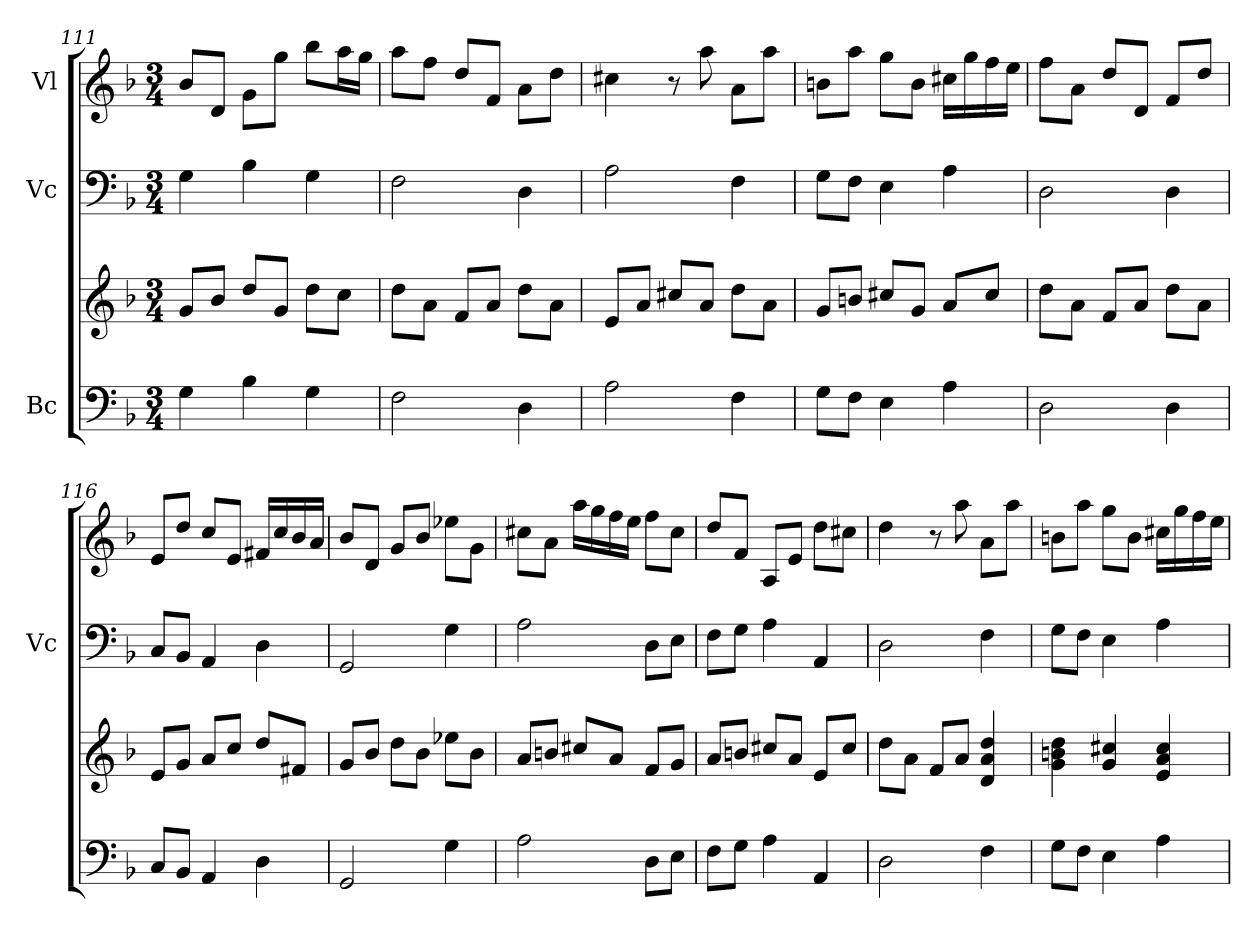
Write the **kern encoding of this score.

**kern	**kern	**kern	**kern
*part3	*part3	*part2	*part1
*staff4	*staff3	*staff2	*staff1
*I"Bc	*	*I"Vc	*I"Vl
*	*	*I'Vc	*
*clefF4	*clefG2	*clefF4	*clefG2
*k[b-]	*k[b-]	*k[b-]	*k[b-]
*M3/4	*M3/4	*M3/4	*M3/4
=111	=111	=111	=111
4G\	8g/L	4G\	8b-/L
.	8b-/J	.	8d/J
4B-\	8dd/L	4B-\	8g\L
.	8g/J	.	8gg\J
4G\	8dd\L	4G\	8bb-\L
.	8cc\J	.	16aa\L
.	.	.	16gg\JJ
=112	=112	=112	=112
2F\	8dd\L	2F\	8aa\L
.	8a\J	.	8ff\J
.	8f/L	.	8dd/L
.	8a/J	.	8f/J
4D\	8dd\L	4D\	8a\L
.	8a\J	.	8dd\J
=113	=113	=113	=113
2A\	8e/L	2A\	4cc#X\
.	8a/J	.	.
.	8cc#X/L	.	8r
.	8a/J	.	8aa\
4F\	8dd\L	4F\	8a\L
.	8a\J	.	8aa\J
=114	=114	=114	=114
8G\L	8g/L	8G\L	8bn\L
8F\J	8bn/J	8F\J	8aa\J
4E\	8cc#X/L	4E\	8gg\L
.	8g/J	.	8b\J
4A\	8a/L	4A\	16cc#X\LL
.	.	.	16gg\
.	8cc#/J	.	16ff\
.	.	.	16ee\JJ
=115	=115	=115	=115
2D\	8dd\L	2D\	8ff\L
.	8a\J	.	8a\J
.	8f/L	.	8dd/L
.	8a/J	.	8d/J
4D\	8dd\L	4D\	8f/L
.	8a\J	.	8dd/J
!!LO:LB:g=z
=116	=116	=116	=116
8C/L	8e/L	8C/L	8e/L
8BB-/J	8g/J	8BB-/J	8dd/J
4AA/	8a/L	4AA/	8cc/L
.	8cc/J	.	8e/J
4D\	8dd/L	4D\	16f#X/LL
.	.	.	16cc/
.	8f#X/J	.	16b-/
.	.	.	16a/JJ
=117	=117	=117	=117
2GG/	8g/L	2GG/	8b-/L
.	8b-/J	.	8d/J
.	8dd\L	.	8g/L
.	8b-\J	.	8b-/J
4G\	8ee-X\L	4G\	8ee-X\L
.	8b-\J	.	8g\J
=118	=118	=118	=118
2A\	8a/L	2A\	8cc#X\L
.	8bn/J	.	8a\J
.	8cc#X/L	.	16aa\LL
.	.	.	16gg\
.	8a/J	.	16ff\
.	.	.	16ee\JJ
8D\L	8f/L	8D\L	8ff\L
8E\J	8g/J	8E\J	8cc#\J
=119	=119	=119	=119
8F\L	8a/L	8F\L	8dd/L
8G\J	8bn/J	8G\J	8f/J
4A\	8cc#X/L	4A\	8A/L
.	8a/J	.	8e/J
4AA/	8e/L	4AA/	8dd\L
.	8cc#/J	.	8cc#X\J
=120	=120	=120	=120
2D\	8dd\L	2D\	4dd\
.	8a\J	.	.
.	8f/L	.	8r
.	8a/J	.	8aa\
4F\	4d/ 4a/ 4dd/	4F\	8a\L
.	.	.	8aa\J
=121	=121	=121	=121
8G\L	4g\ 4bn\ 4dd\	8G\L	8bn\L
8F\J	.	8F\J	8aa\J
4E\	4g/ 4cc#X/	4E\	8gg\L
.	.	.	8b\J
4A\	4e/ 4a/ 4cc#/	4A\	16cc#X\LL
.	.	.	16gg\
.	.	.	16ff\
.	.	.	16ee\JJ
=	=	=	=
*-	*-	*-	*-
